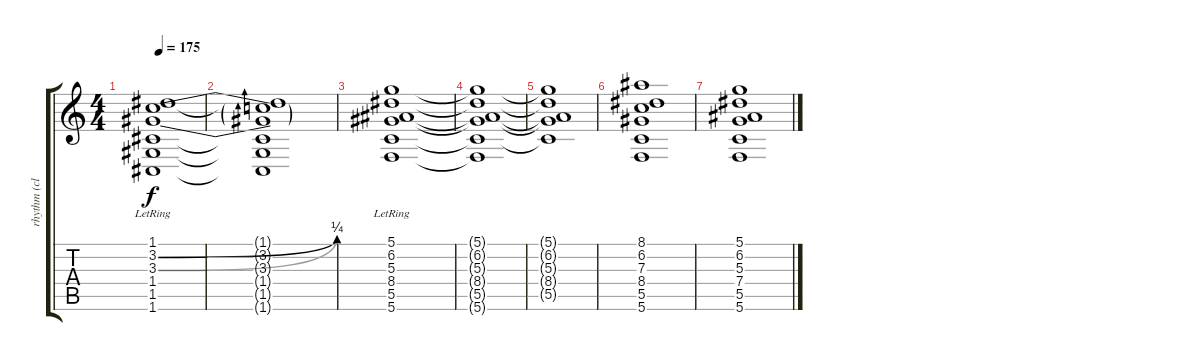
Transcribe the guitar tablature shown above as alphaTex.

\track ("rhythm (clean)" "rhythm (cl") {instrument electricguitarjazz}
\staff {score tabs}
\tuning (D4 A3 F3 C3 G2 C2) {hide}
\ts (4 4)
\tempo 175
\clef g2
\ks c
(1.1 3.2{be (bend 0 0 60 1)} 3.3{be (bend 0 0 60 1)} 1.4{lr} 1.5 1.6).1{dy f} |
(1.1{t} 3.2{t} 3.3{t} 1.4{t} 1.5{t} 1.6{t}).1 |
(5.1 6.2 5.3 8.4 5.5{lr} 5.6).1 |
(5.1{t} 6.2{t} 5.3{t} 8.4{t} 5.5{t} 5.6{t}).1 |
(5.1{t} 6.2{t} 5.3{t} 8.4{t} 5.5{t}).1 |
(8.1 6.2 7.3 8.4 5.5 5.6).1 |
(5.1 6.2 5.3 7.4 5.5 5.6).1
